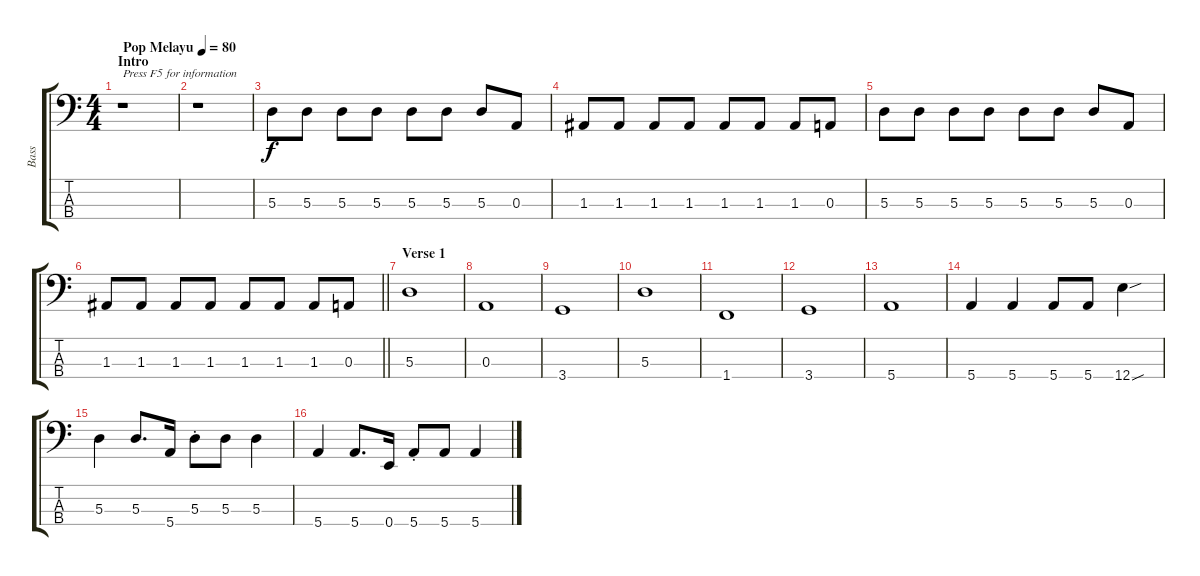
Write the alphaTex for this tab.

\track ("Bass" "Bass") {instrument electricbassfinger}
\staff {score tabs}
\tuning (G2 D2 A1 E1) {hide}
\ts (4 4)
\section ("" "Intro")
\tempo (80 "Pop Melayu")
\clef f4
\ks c
r.1{txt "Press F5 for information" dy f instrument electricbassfinger} |
r.1 |
5.3.8 5.3.8 5.3.8 5.3.8 5.3.8 5.3.8 5.3.8 0.3.8 |
1.3.8 1.3.8 1.3.8 1.3.8 1.3.8 1.3.8 1.3.8 0.3.8 |
5.3.8 5.3.8 5.3.8 5.3.8 5.3.8 5.3.8 5.3.8 0.3.8 |
\barLineRight lightlight
1.3.8 1.3.8 1.3.8 1.3.8 1.3.8 1.3.8 1.3.8 0.3.8 |
\section ("" "Verse 1")
5.3.1 |
0.3.1 |
3.4.1 |
5.3.1 |
1.4.1 |
3.4.1 |
5.4.1 |
5.4.4 5.4.4 5.4.8 5.4.8 12.4{sou}.4 |
5.3.4 5.3.8{d} 5.4.16 5.3{st}.8 5.3.8 5.3.4 |
5.4.4 5.4.8{d} 0.4.16 5.4{st}.8 5.4.8 5.4.4
